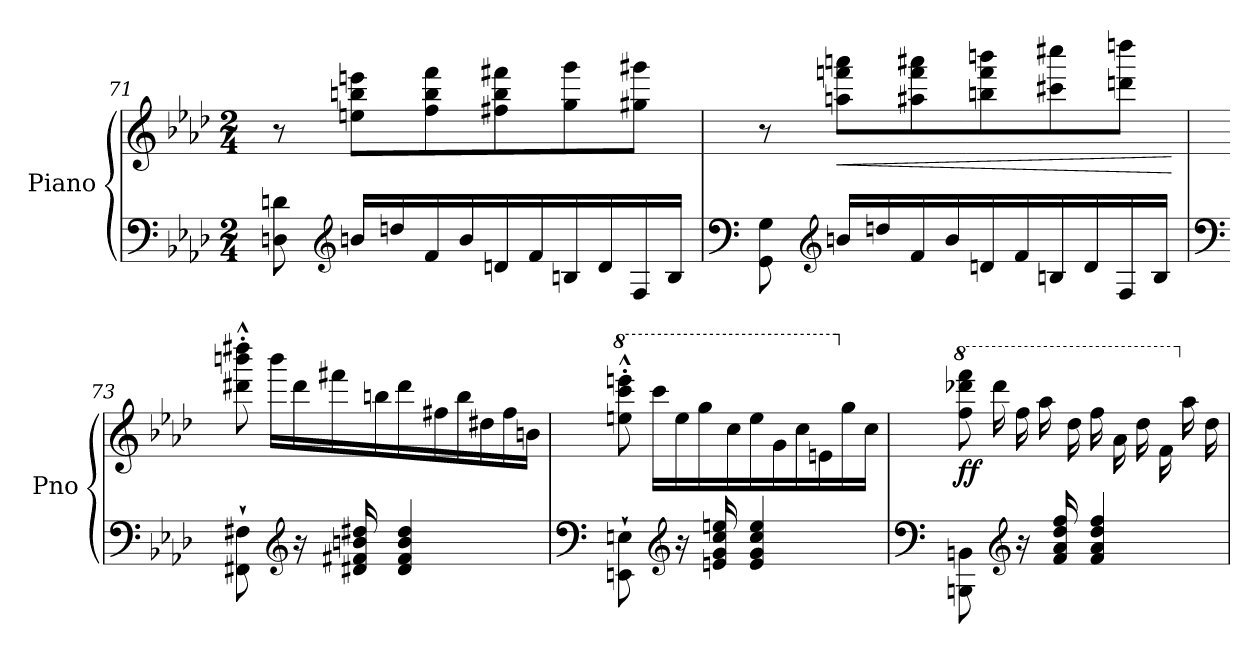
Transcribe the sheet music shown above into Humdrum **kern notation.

**kern	**kern	**dynam
*part1	*part1	*part1
*staff2	*staff1	*staff1/2
*I"Piano	*	*
*I'Pno	*	*
*clefF4	*clefG2	*
*k[b-e-a-d-]	*k[b-e-a-d-]	*
*M2/4	*M2/4	*
*Xtuplet	*Xtuplet	*
=71	=71	=71
12Dn\ 12dn\	12r	.
*clefG2	*	*
24bn/LL	12een\ 12bbn\ 12eeen\L	.
24ddn/	.	.
24f/	12ff\ 12bb\ 12fff\	.
24b/	.	.
*tuplet	*	*
*Xbrackettup	*tuplet	*
*	*Xbrackettup	*
24dn/	12ff#X\ 12bb\ 12fff#X\	.
24f/	.	.
24Bn/	12gg\ 12ggg\	.
24d/	.	.
24F/	12gg#X\ 12ggg#X\J	.
24B/JJ	.	.
!!LO:LB:g=z
=72	=72	=72
*clefF4	*	*
*Xtuplet	*Xtuplet	*
12GG\ 12G\	12r	.
*clefG2	*	*
!	!	!LO:HP:b
24bn/LL	12aan\ 12fffn\ 12aaan\L	<
24ddn/	.	.
24f/	12aa#X\ 12fff\ 12aaa#X\	.
24b/	.	.
24dn/	12bbn\ 12fff\ 12bbbn\	.
24f/	.	.
24Bn/	12ccc#X\ 12cccc#X\	.
24d/	.	.
24F/	12dddn\ 12ddddn\J	.
24B/JJ	.	.
.	.	[
=73	=73	=73
*clefF4	*	*
!	!	!LO:DY:b
8FF#X\` 8F#X\`	12ddd#X\'^^ 12bbbn\'^^ 12dddd#X\'^^	other-dynamics
.	24bbb\LL	.
*clefG2	*	*
16r	24ddd#\	.
.	24fff#X\	.
16d#X/ 16f#X/ 16bn/ 16dd#X/	.	.
.	24bbn\	.
4d#/ 4f#/ 4b/ 4dd#/	24ddd#\	.
.	24ff#\	.
.	24bb\	.
.	24dd#\	.
.	24ff#\	.
.	24b\JJ	.
=74	=74	=74
*clefF4	*	*
*	*8va	*
8EEn\` 8En\`	12eeen\'^^ 12cccc\'^^ 12eeeen\'^^	.
.	24cccc\LL	.
*clefG2	*	*
16r	24eee\	.
.	24ggg\	.
16en/ 16g/ 16cc/ 16een/	.	.
.	24ccc\	.
4e/ 4g/ 4cc/ 4ee/	24eee\	.
.	24gg\	.
.	24ccc\	.
.	24een\	.
*	*X8va	*
.	24gg\	.
.	24cc\JJ	.
!!LO:LB:g=z
=75	=75	=75
*clefF4	*	*
*	*8va	*
!	!	!LO:DY:b
8BBBn\ 8BBn\	12fff\ 12dddd-X\ 12ffff\	ff
.	24dddd-\LL	.
*clefG2	*	*
16r	24fff\	.
.	24aaa-\	.
16f/ 16a-/ 16dd-/ 16ff/	.	.
.	24ddd-\	.
4f/ 4a-/ 4dd-/ 4ff/	24fff\	.
.	24aa-\	.
.	24ddd-\	.
.	24ff\	.
*	*X8va	*
.	24aa-\	.
.	24dd-\	.
=	=	=
*-	*-	*-
